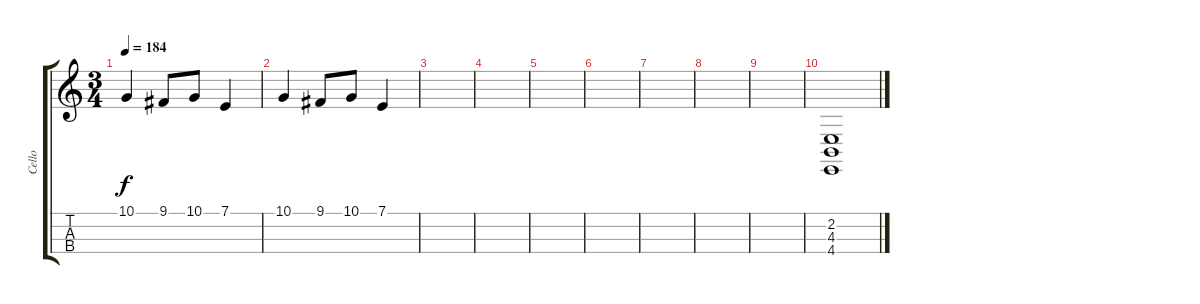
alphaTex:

\track ("Cello" "Cello") {instrument cello}
\staff {score tabs}
\tuning (A3 D3 G2 C2) {hide}
\ts (3 4)
\tempo 184
\clef g2
\ks c
10.1.4{dy f} 9.1.8 10.1.8 7.1.4 |
10.1.4 9.1.8 10.1.8 7.1.4 |
|
|
|
|
|
|
|
(2.2 4.3 4.4).1
